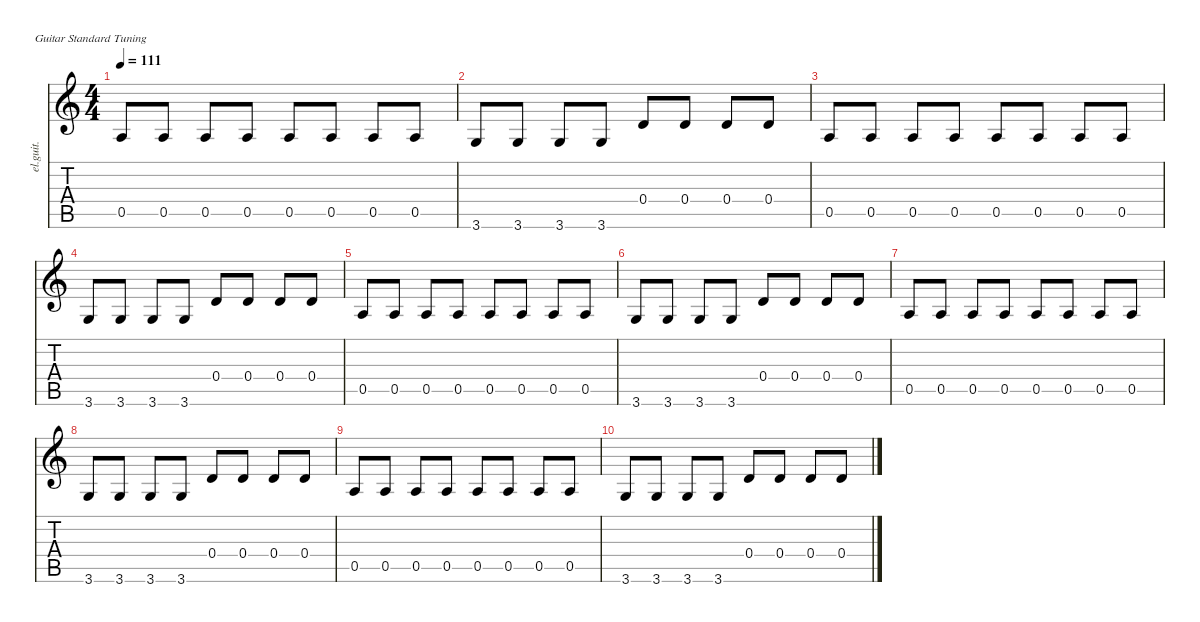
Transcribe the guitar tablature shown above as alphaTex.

\defaultSystemsLayout 4
\hideDynamics
\bracketExtendMode nobrackets
\otherSystemsTrackNameOrientation horizontal
\track ("Guitar 1" "el.guit.") {instrument electricguitarclean}
\staff {score tabs}
\tuning (E4 B3 G3 D3 A2 E2)
\ts (4 4)
\tempo 111
\clef g2
\ks c
0.5.8{dy f beam Up} 0.5.8{beam Up} 0.5.8{beam Up} 0.5.8{beam Up} 0.5.8{beam Up} 0.5.8{beam Up} 0.5.8{beam Up} 0.5.8{beam Up} |
3.6.8{beam Up} 3.6.8{beam Up} 3.6.8{beam Up} 3.6.8{beam Up} 0.4.8{beam Up} 0.4.8{beam Up} 0.4.8{beam Up} 0.4.8{beam Up} |
0.5.8{beam Up} 0.5.8{beam Up} 0.5.8{beam Up} 0.5.8{beam Up} 0.5.8{beam Up} 0.5.8{beam Up} 0.5.8{beam Up} 0.5.8{beam Up} |
3.6.8{beam Up} 3.6.8{beam Up} 3.6.8{beam Up} 3.6.8{beam Up} 0.4.8{beam Up} 0.4.8{beam Up} 0.4.8{beam Up} 0.4.8{beam Up} |
0.5.8{beam Up} 0.5.8{beam Up} 0.5.8{beam Up} 0.5.8{beam Up} 0.5.8{beam Up} 0.5.8{beam Up} 0.5.8{beam Up} 0.5.8{beam Up} |
3.6.8{beam Up} 3.6.8{beam Up} 3.6.8{beam Up} 3.6.8{beam Up} 0.4.8{beam Up} 0.4.8{beam Up} 0.4.8{beam Up} 0.4.8{beam Up} |
0.5.8{beam Up} 0.5.8{beam Up} 0.5.8{beam Up} 0.5.8{beam Up} 0.5.8{beam Up} 0.5.8{beam Up} 0.5.8{beam Up} 0.5.8{beam Up} |
3.6.8{beam Up} 3.6.8{beam Up} 3.6.8{beam Up} 3.6.8{beam Up} 0.4.8{beam Up} 0.4.8{beam Up} 0.4.8{beam Up} 0.4.8{beam Up} |
0.5.8{beam Up} 0.5.8{beam Up} 0.5.8{beam Up} 0.5.8{beam Up} 0.5.8{beam Up} 0.5.8{beam Up} 0.5.8{beam Up} 0.5.8{beam Up} |
3.6.8{beam Up} 3.6.8{beam Up} 3.6.8{beam Up} 3.6.8{beam Up} 0.4.8{beam Up} 0.4.8{beam Up} 0.4.8{beam Up} 0.4.8{beam Up}
